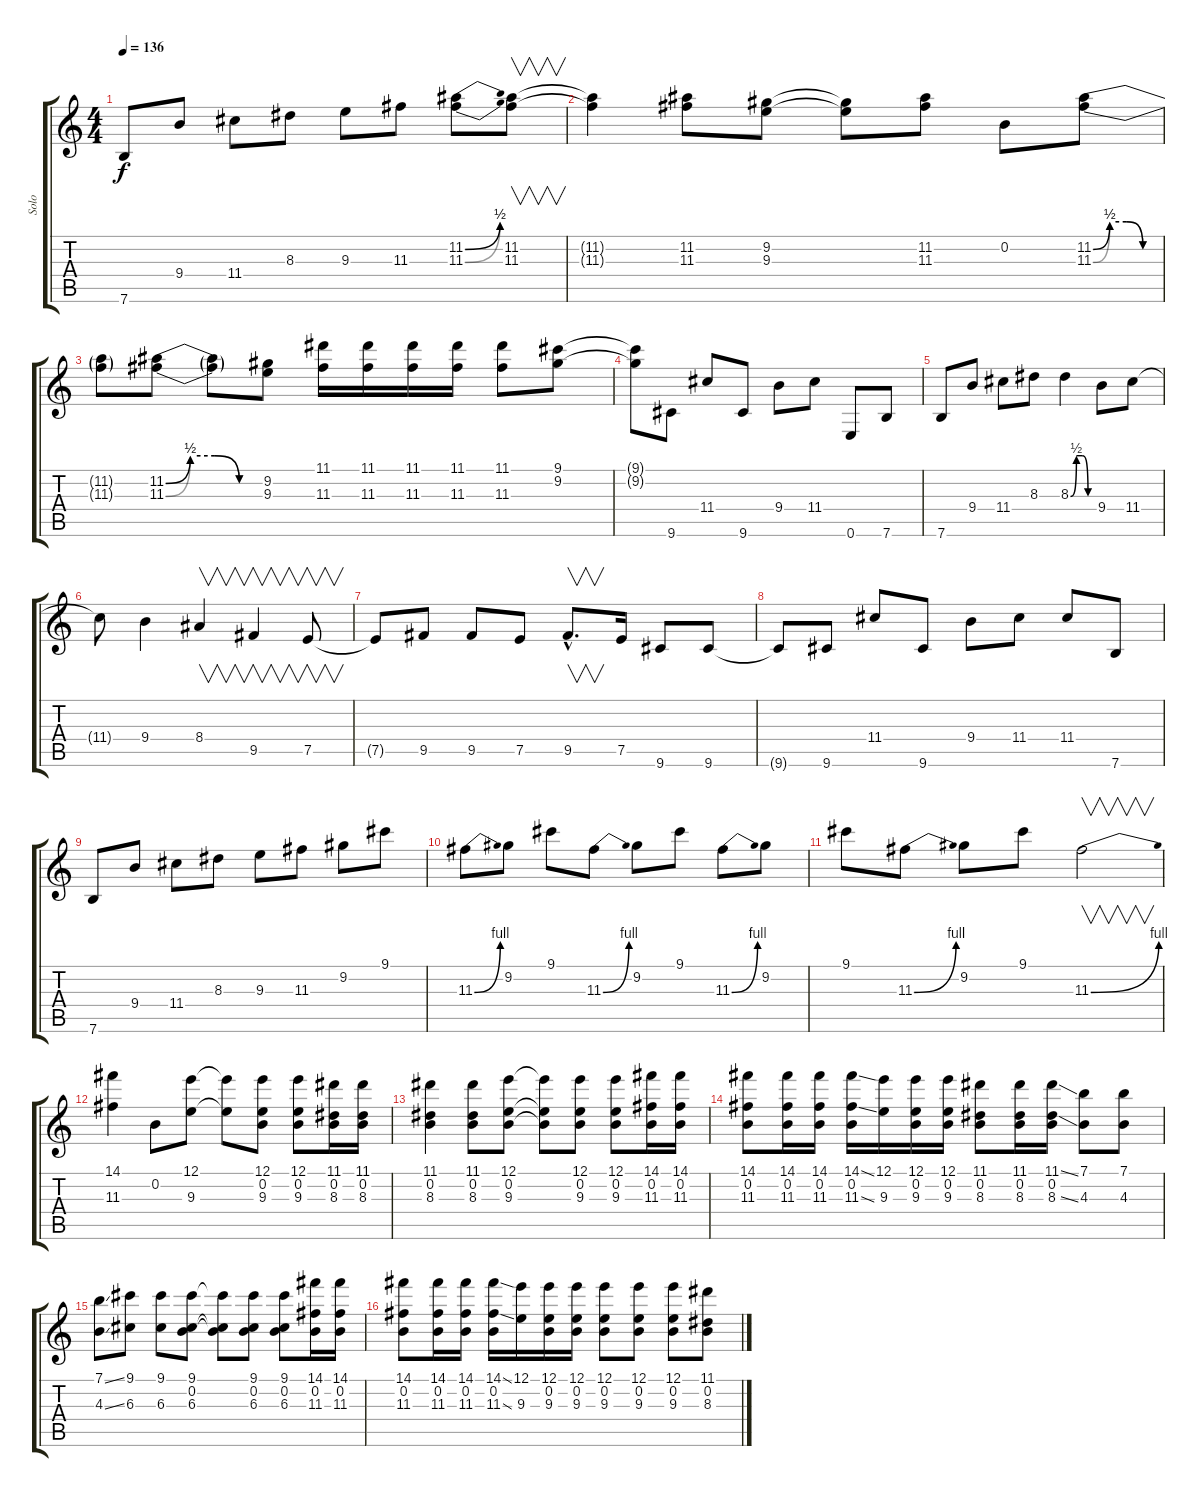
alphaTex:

\track ("Solo" "Solo") {instrument distortionguitar}
\staff {score tabs}
\tuning (E4 B3 G3 D3 A2 E2) {hide}
\ts (4 4)
\tempo 136
\clef g2
\ks c
7.6.8{dy f} 9.4.8 11.4.8 8.3.8 9.3.8 11.3.8 (11.2{be (bend 0 0 60 2)} 11.3{be (bend 0 0 60 2)}).8 (11.2 11.3).8{v} |
(11.2{t} 11.3{t}).4 (11.2 11.3).8 (9.2 9.3).8 (9.2{t} 9.3{t}).8 (11.2 11.3).8 0.2.8 (11.2{be (custom 0 0 15 2 30 2 45 0 60 0)} 11.3{be (custom 0 0 15 2 30 2 45 0 60 0)}).8 |
(11.2{t} 11.3{t}).8 (11.2{be (custom 0 0 15 2 30 2 45 0 60 0)} 11.3{be (custom 0 0 15 2 30 2 45 0 60 0)}).8 (11.2{t} 11.3{t}).8 (9.2 9.3).8 (11.1 11.3).16 (11.1 11.3).16 (11.1 11.3).16 (11.1 11.3).16 (11.1 11.3).8 (9.1 9.2).8 |
(9.1{t} 9.2{t}).8 9.6.8 11.4.8 9.6.8 9.4.8 11.4.8 0.6.8 7.6.8 |
7.6.8 9.4.8 11.4.8 8.3.8 8.3{be (custom 0 0 15 2 30 2 45 0 60 0)}.4 9.4.8 11.4.8 |
11.4{t}.8 9.4.4 8.4.4{v} 9.5.4{v} 7.5.8{v} |
7.5{t}.8 9.5.8 9.5.8 7.5.8 9.5{hac}.8{v d} 7.5.16 9.6.8 9.6.8 |
9.6{t}.8 9.6.8 11.4.8 9.6.8 9.4.8 11.4.8 11.4.8 7.6.8 |
7.6.8 9.4.8 11.4.8 8.3.8 9.3.8 11.3.8 9.2.8 9.1.8 |
11.3{be (bend 0 0 60 4)}.8 9.2.8 9.1.8 11.3{be (bend 0 0 60 4)}.8 9.2.8 9.1.8 11.3{be (bend 0 0 60 4)}.8 9.2.8 |
9.1.8 11.3{be (bend 0 0 60 4)}.8 9.2.8 9.1.8 11.3{be (bend 0 0 60 4)}.2{v} |
(14.1 11.3).4 0.2.8 (12.1 9.3).8 (12.1{t} 9.3{t}).8 (12.1 0.2 9.3).8 (12.1 0.2 9.3).8 (11.1 0.2 8.3).16 (11.1 0.2 8.3).16 |
(11.1 0.2 8.3).4 (11.1 0.2 8.3).8 (12.1 0.2 9.3).8 (12.1{t} 0.2{t} 9.3{t}).8 (12.1 0.2 9.3).8 (12.1 0.2 9.3).8 (14.1 0.2 11.3).16 (14.1 0.2 11.3).16 |
(14.1 0.2 11.3).8 (14.1 0.2 11.3).16 (14.1 0.2 11.3).16 (14.1{ss} 0.2 11.3{ss}).16 (12.1 9.3).16 (12.1 0.2 9.3).16 (12.1 0.2 9.3).16 (11.1 0.2 8.3).8 (11.1 0.2 8.3).16 (11.1{ss} 0.2 8.3{ss}).16 (7.1 4.3).8 (7.1 4.3).8 |
(7.1{ss} 4.3{ss}).8 (9.1 6.3).8 (9.1 6.3).8 (9.1 0.2 6.3).8 (9.1{t} 0.2{t} 6.3{t}).8 (9.1 0.2 6.3).8 (9.1 0.2 6.3).8 (14.1 0.2 11.3).16 (14.1 0.2 11.3).16 |
(14.1 0.2 11.3).8 (14.1 0.2 11.3).16 (14.1 0.2 11.3).16 (14.1{ss} 0.2 11.3{ss}).16 (12.1 9.3).16 (12.1 0.2 9.3).16 (12.1 0.2 9.3).16 (12.1 0.2 9.3).8 (12.1 0.2 9.3).8 (12.1 0.2 9.3).8 (11.1 0.2 8.3).8
